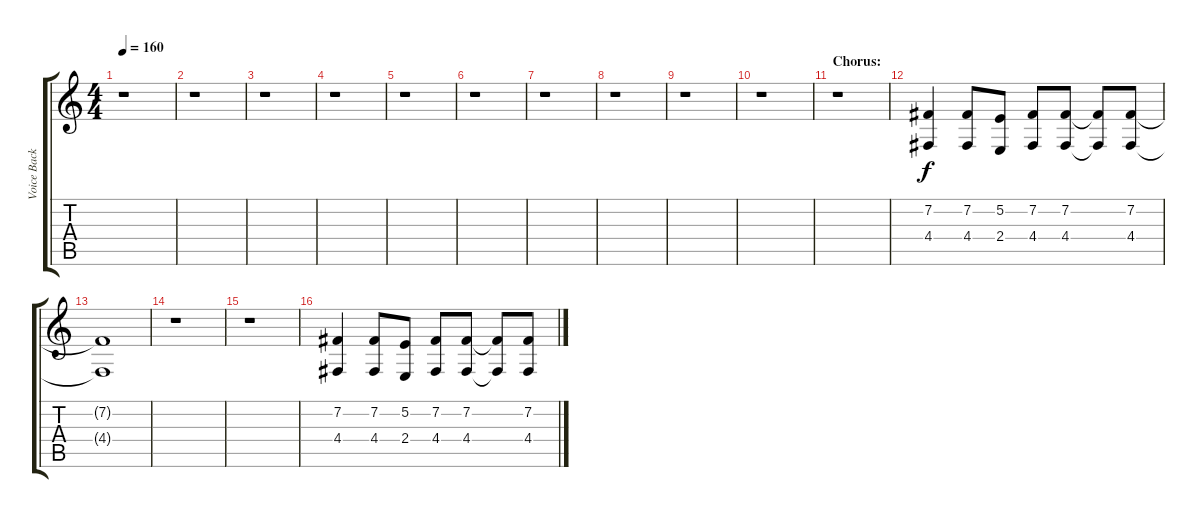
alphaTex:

\track ("Voice Backing" "Voice Back") {instrument choiraahs}
\staff {score tabs}
\tuning (E4 B3 G3 D3 A2 E2) {hide}
\ts (4 4)
\tempo 160
\clef g2
\ks c
r.1{dy f} |
r.1 |
r.1 |
r.1 |
r.1 |
r.1 |
r.1 |
r.1 |
r.1 |
r.1 |
\section ("" "Chorus:")
r.1 |
(7.2 4.4).4 (7.2 4.4).8 (5.2 2.4).8 (7.2 4.4).8 (7.2 4.4).8 (7.2{t} 4.4{t}).8 (7.2 4.4).8 |
(7.2{t} 4.4{t}).1 |
r.1 |
r.1 |
(7.2 4.4).4 (7.2 4.4).8 (5.2 2.4).8 (7.2 4.4).8 (7.2 4.4).8 (7.2{t} 4.4{t}).8 (7.2 4.4).8
